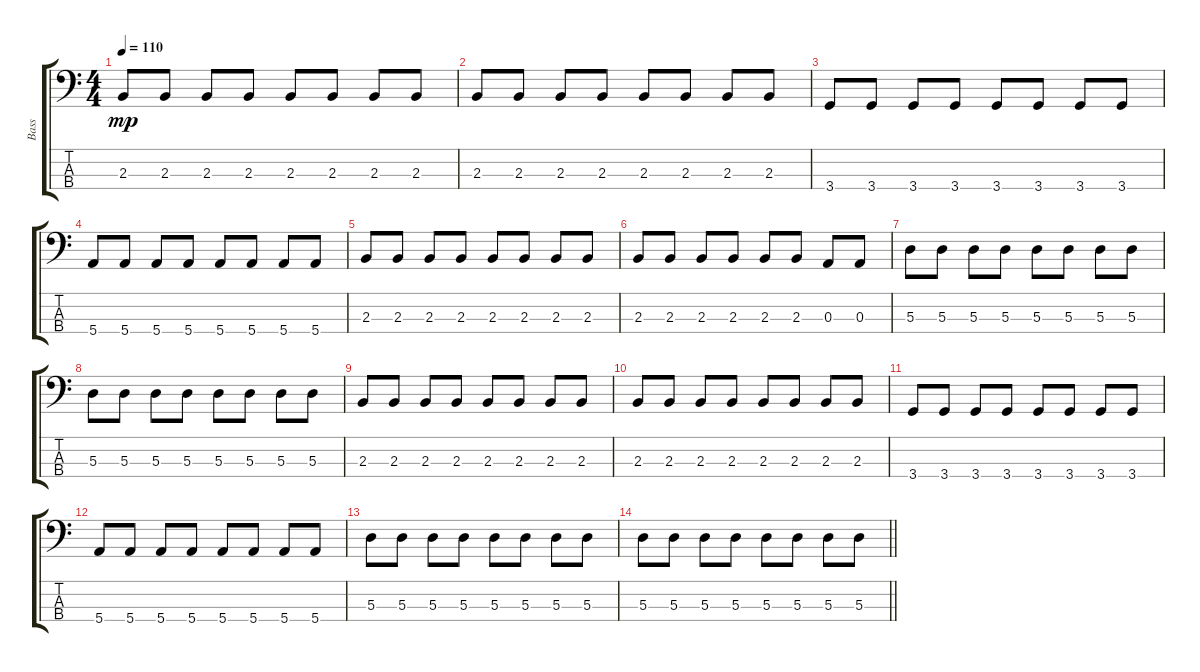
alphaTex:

\track ("Bass" "Bass") {instrument electricbassfinger}
\staff {score tabs}
\tuning (G2 D2 A1 E1) {hide}
\ts (4 4)
\tempo 110
\clef f4
\ks c
2.3.8{dy mp} 2.3.8 2.3.8 2.3.8 2.3.8 2.3.8 2.3.8 2.3.8 |
2.3.8 2.3.8 2.3.8 2.3.8 2.3.8 2.3.8 2.3.8 2.3.8 |
3.4.8 3.4.8 3.4.8 3.4.8 3.4.8 3.4.8 3.4.8 3.4.8 |
5.4.8 5.4.8 5.4.8 5.4.8 5.4.8 5.4.8 5.4.8 5.4.8 |
2.3.8 2.3.8 2.3.8 2.3.8 2.3.8 2.3.8 2.3.8 2.3.8 |
2.3.8 2.3.8 2.3.8 2.3.8 2.3.8 2.3.8 0.3.8 0.3.8 |
5.3.8 5.3.8 5.3.8 5.3.8 5.3.8 5.3.8 5.3.8 5.3.8 |
5.3.8 5.3.8 5.3.8 5.3.8 5.3.8 5.3.8 5.3.8 5.3.8 |
2.3.8 2.3.8 2.3.8 2.3.8 2.3.8 2.3.8 2.3.8 2.3.8 |
2.3.8 2.3.8 2.3.8 2.3.8 2.3.8 2.3.8 2.3.8 2.3.8 |
3.4.8 3.4.8 3.4.8 3.4.8 3.4.8 3.4.8 3.4.8 3.4.8 |
5.4.8 5.4.8 5.4.8 5.4.8 5.4.8 5.4.8 5.4.8 5.4.8 |
5.3.8 5.3.8 5.3.8 5.3.8 5.3.8 5.3.8 5.3.8 5.3.8 |
\barLineRight lightlight
5.3.8 5.3.8 5.3.8 5.3.8 5.3.8 5.3.8 5.3.8 5.3.8
